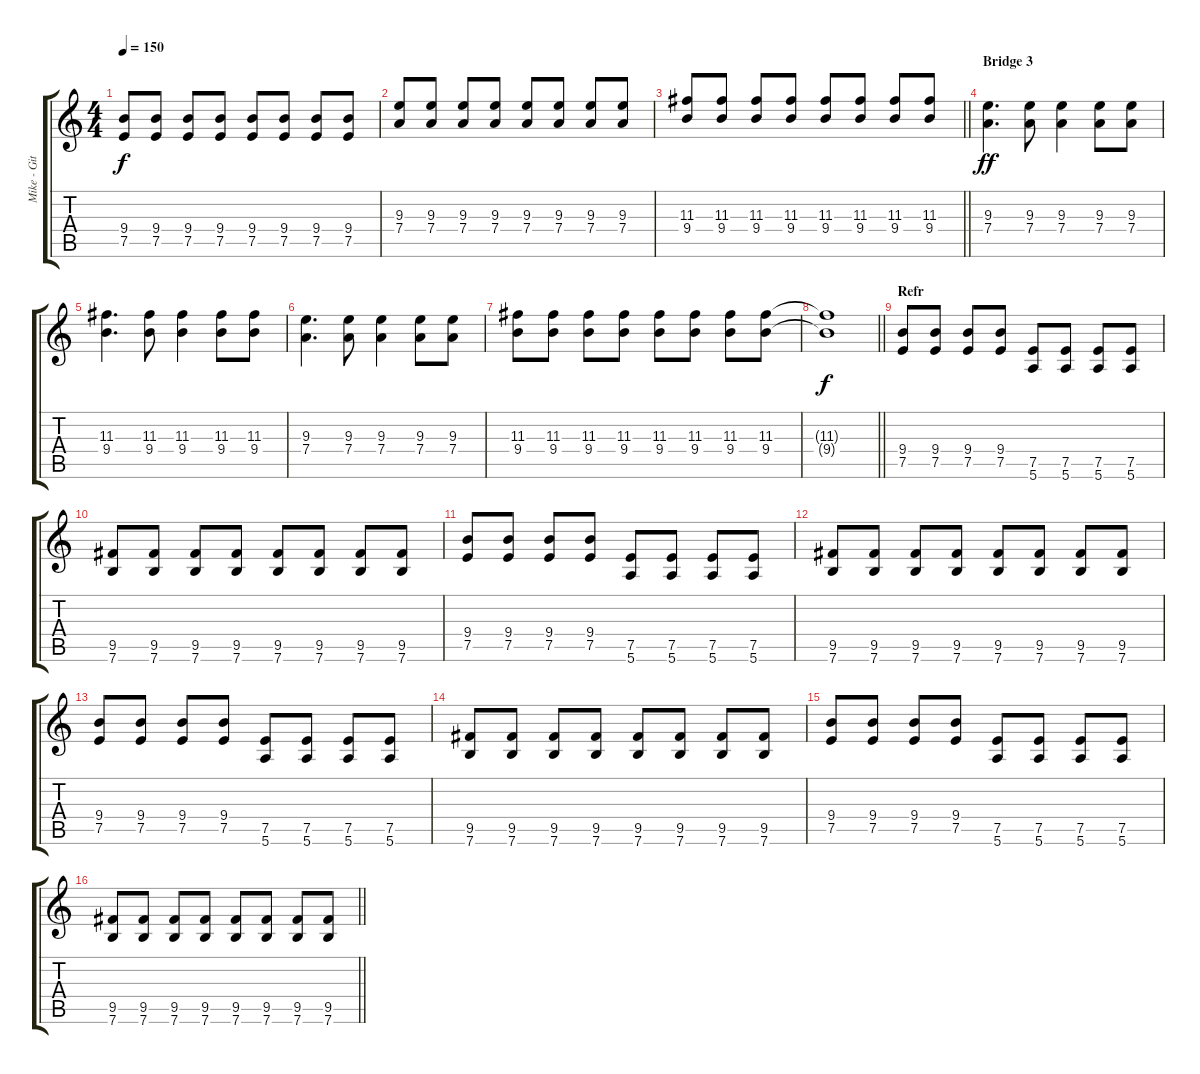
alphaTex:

\track ("Mike - Gitár" "Mike - Git") {instrument distortionguitar}
\staff {score tabs}
\tuning (E4 B3 G3 D3 A2 E2) {hide}
\ts (4 4)
\tempo 150
\clef g2
\ks c
(9.4 7.5).8{dy f} (9.4 7.5).8 (9.4 7.5).8 (9.4 7.5).8 (9.4 7.5).8 (9.4 7.5).8 (9.4 7.5).8 (9.4 7.5).8 |
(9.3 7.4).8{beam Up} (9.3 7.4).8{beam Up} (9.3 7.4).8{beam Up} (9.3 7.4).8{beam Up} (9.3 7.4).8{beam Up} (9.3 7.4).8{beam Up} (9.3 7.4).8{beam Up} (9.3 7.4).8{beam Up} |
\barLineRight lightlight
(11.3 9.4).8{beam Up} (11.3 9.4).8{beam Up} (11.3 9.4).8{beam Up} (11.3 9.4).8{beam Up} (11.3 9.4).8{beam Up} (11.3 9.4).8{beam Up} (11.3 9.4).8{beam Up} (11.3 9.4).8{beam Up} |
\section ("" "Bridge 3")
(9.3 7.4).4{d dy ff} (9.3 7.4).8 (9.3 7.4).4 (9.3 7.4).8 (9.3 7.4).8 |
(11.3 9.4).4{d} (11.3 9.4).8 (11.3 9.4).4 (11.3 9.4).8 (11.3 9.4).8 |
(9.3 7.4).4{d} (9.3 7.4).8 (9.3 7.4).4 (9.3 7.4).8 (9.3 7.4).8 |
(11.3 9.4).8 (11.3 9.4).8 (11.3 9.4).8 (11.3 9.4).8 (11.3 9.4).8 (11.3 9.4).8 (11.3 9.4).8 (11.3 9.4).8 |
\barLineRight lightlight
(11.3{t} 9.4{t}).1{dy f} |
\section ("" "Refr")
(9.4 7.5).8 (9.4 7.5).8 (9.4 7.5).8 (9.4 7.5).8 (7.5 5.6).8 (7.5 5.6).8 (7.5 5.6).8 (7.5 5.6).8 |
(9.5 7.6).8 (9.5 7.6).8 (9.5 7.6).8 (9.5 7.6).8 (9.5 7.6).8 (9.5 7.6).8 (9.5 7.6).8 (9.5 7.6).8 |
(9.4 7.5).8 (9.4 7.5).8 (9.4 7.5).8 (9.4 7.5).8 (7.5 5.6).8 (7.5 5.6).8 (7.5 5.6).8 (7.5 5.6).8 |
(9.5 7.6).8 (9.5 7.6).8 (9.5 7.6).8 (9.5 7.6).8 (9.5 7.6).8 (9.5 7.6).8 (9.5 7.6).8 (9.5 7.6).8 |
(9.4 7.5).8 (9.4 7.5).8 (9.4 7.5).8 (9.4 7.5).8 (7.5 5.6).8 (7.5 5.6).8 (7.5 5.6).8 (7.5 5.6).8 |
(9.5 7.6).8 (9.5 7.6).8 (9.5 7.6).8 (9.5 7.6).8 (9.5 7.6).8 (9.5 7.6).8 (9.5 7.6).8 (9.5 7.6).8 |
(9.4 7.5).8 (9.4 7.5).8 (9.4 7.5).8 (9.4 7.5).8 (7.5 5.6).8 (7.5 5.6).8 (7.5 5.6).8 (7.5 5.6).8 |
\barLineRight lightlight
(9.5 7.6).8 (9.5 7.6).8 (9.5 7.6).8 (9.5 7.6).8 (9.5 7.6).8 (9.5 7.6).8 (9.5 7.6).8 (9.5 7.6).8
